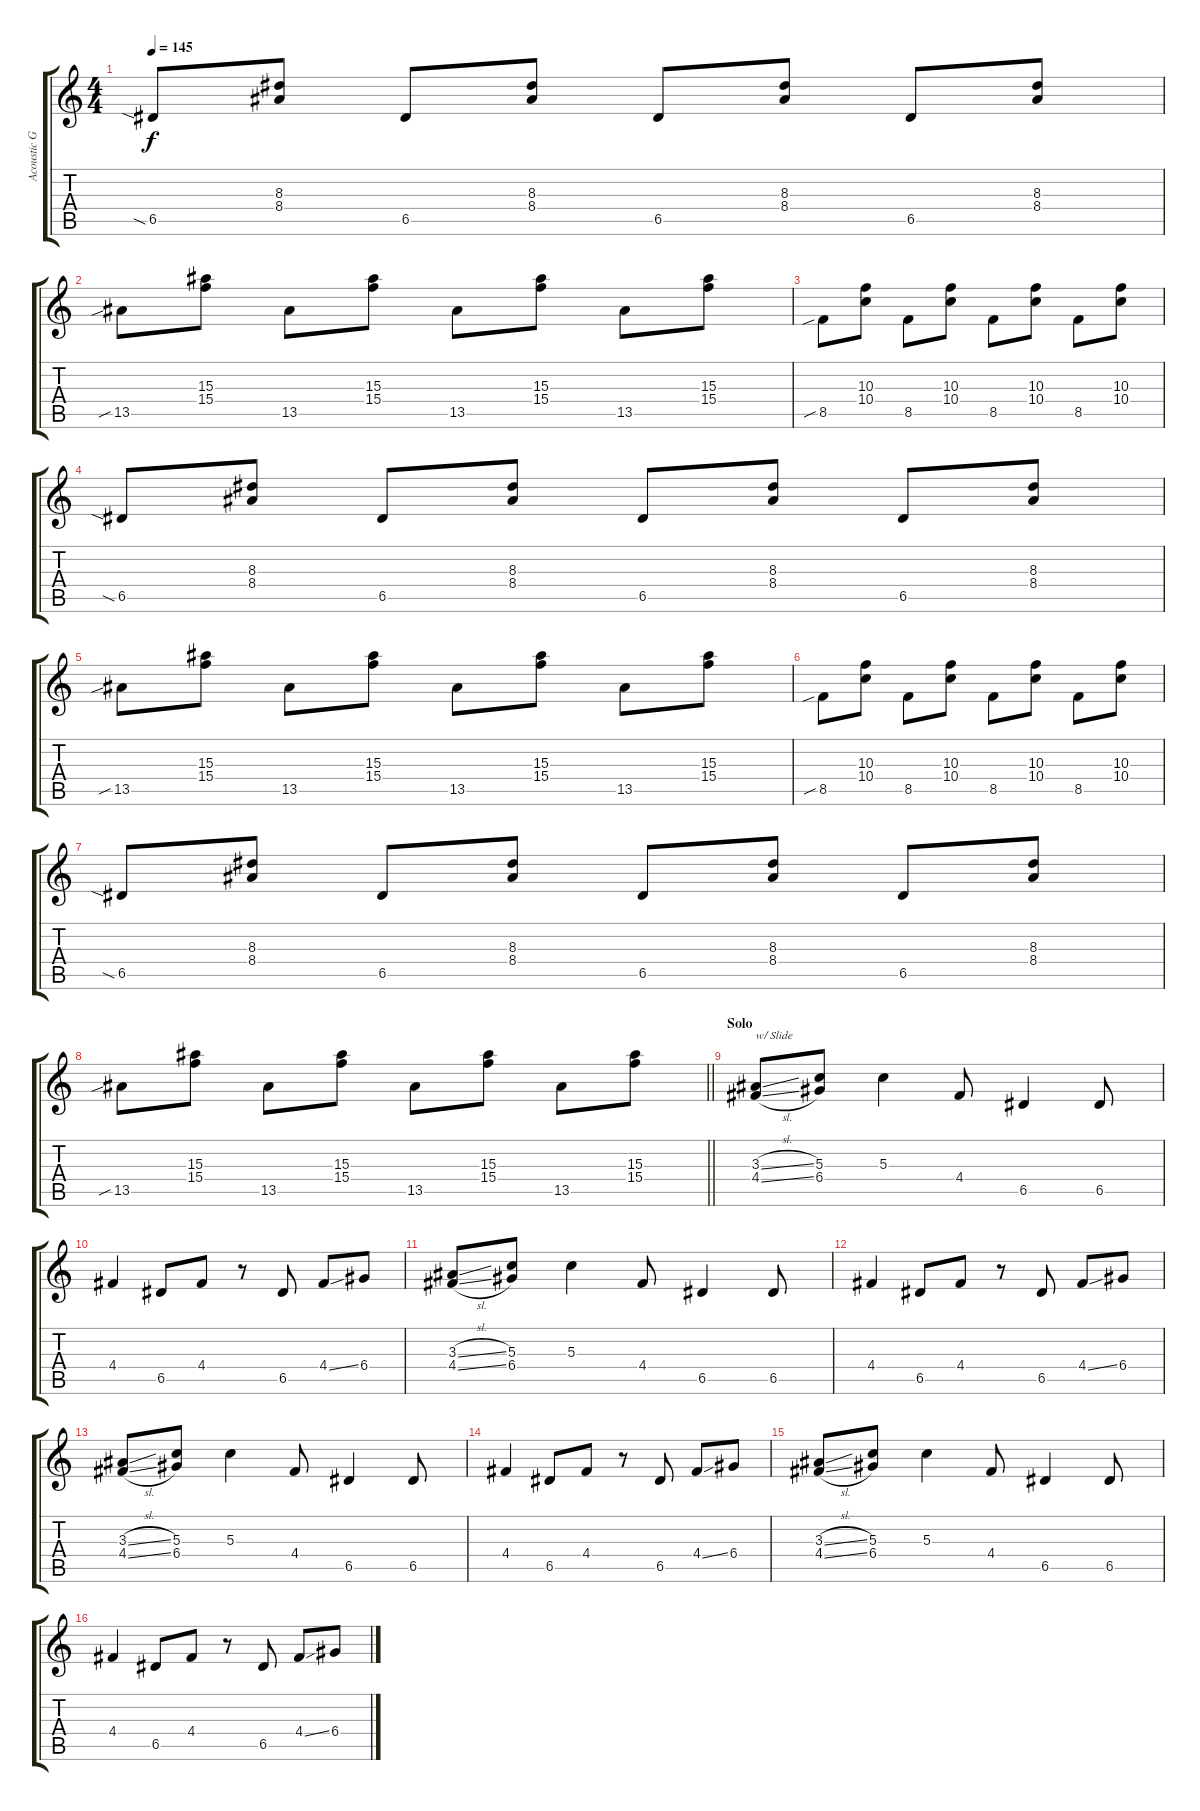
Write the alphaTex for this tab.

\track ("Acoustic Guitar" "Acoustic G") {instrument acousticguitarsteel}
\staff {score tabs}
\tuning (E4 B3 G3 D3 A2 E2) {hide}
\ts (4 4)
\tempo 145
\clef g2
\ks c
6.5{sia}.8{dy f} (8.3 8.4).8 6.5.8 (8.3 8.4).8 6.5.8 (8.3 8.4).8 6.5.8 (8.3 8.4).8 |
13.5{sib}.8 (15.3 15.4).8 13.5.8 (15.3 15.4).8 13.5.8 (15.3 15.4).8 13.5.8 (15.3 15.4).8 |
8.5{sib}.8 (10.3 10.4).8 8.5.8 (10.3 10.4).8 8.5.8 (10.3 10.4).8 8.5.8 (10.3 10.4).8 |
6.5{sia}.8 (8.3 8.4).8 6.5.8 (8.3 8.4).8 6.5.8 (8.3 8.4).8 6.5.8 (8.3 8.4).8 |
13.5{sib}.8 (15.3 15.4).8 13.5.8 (15.3 15.4).8 13.5.8 (15.3 15.4).8 13.5.8 (15.3 15.4).8 |
8.5{sib}.8 (10.3 10.4).8 8.5.8 (10.3 10.4).8 8.5.8 (10.3 10.4).8 8.5.8 (10.3 10.4).8 |
6.5{sia}.8 (8.3 8.4).8 6.5.8 (8.3 8.4).8 6.5.8 (8.3 8.4).8 6.5.8 (8.3 8.4).8 |
\barLineRight lightlight
13.5{sib}.8 (15.3 15.4).8 13.5.8 (15.3 15.4).8 13.5.8 (15.3 15.4).8 13.5.8 (15.3 15.4).8 |
\section ("" "Solo")
(3.3{sl} 4.4{sl}).8{txt "w/ Slide" instrument acousticguitarsteel} (5.3 6.4).8 5.3.4 4.4.8 6.5.4 6.5.8 |
4.4.4 6.5.8 4.4.8 r.8 6.5.8 4.4{ss}.8 6.4.8 |
(3.3{sl} 4.4{sl}).8 (5.3 6.4).8 5.3.4 4.4.8 6.5.4 6.5.8 |
4.4.4 6.5.8 4.4.8 r.8 6.5.8 4.4{ss}.8 6.4.8 |
(3.3{sl} 4.4{sl}).8 (5.3 6.4).8 5.3.4 4.4.8 6.5.4 6.5.8 |
4.4.4 6.5.8 4.4.8 r.8 6.5.8 4.4{ss}.8 6.4.8 |
(3.3{sl} 4.4{sl}).8 (5.3 6.4).8 5.3.4 4.4.8 6.5.4 6.5.8 |
4.4.4 6.5.8 4.4.8 r.8 6.5.8 4.4{ss}.8 6.4.8
